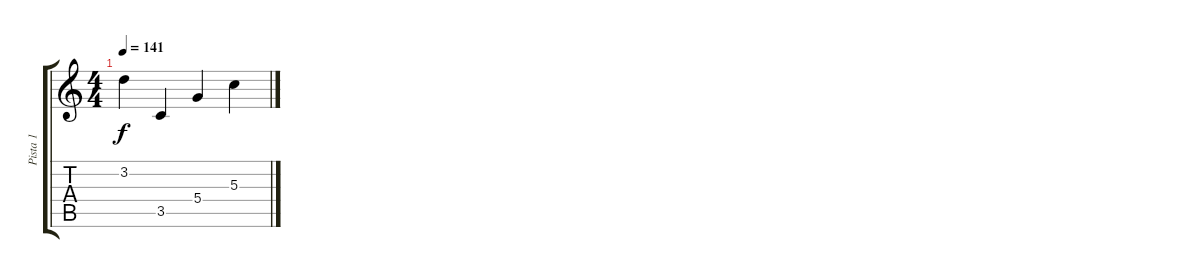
\track ("Pista 1" "Pista 1") {instrument acousticguitarnylon}
\staff {score tabs}
\tuning (E4 B3 G3 D3 A2 E2) {hide}
\ts (4 4)
\tempo 141
\clef g2
\ks c
3.2.4{dy f volume 3} 3.5.4 5.4.4{volume 0} 5.3.4
